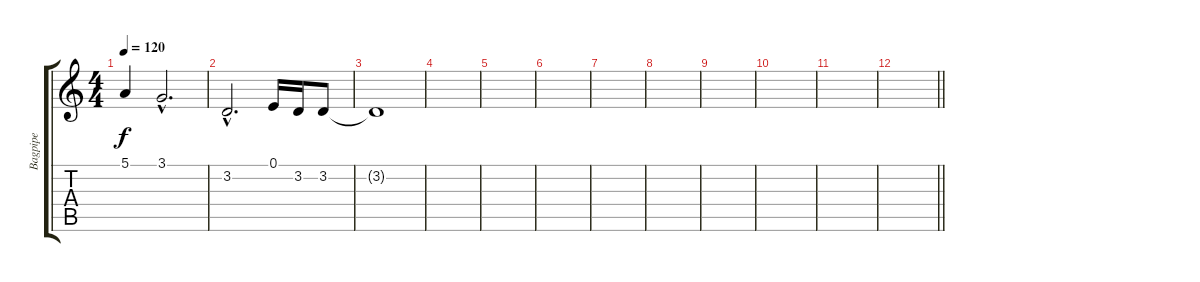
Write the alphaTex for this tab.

\track ("Bagpipe" "Bagpipe") {instrument bagpipe}
\staff {score tabs}
\tuning (E4 B3 G3 D3 A2 E2) {hide}
\ts (4 4)
\tempo 120
\clef g2
\ks c
5.1.4{dy f} 3.1{hac}.2{d} |
3.2{hac}.2{d} 0.1.16 3.2.16 3.2.8 |
3.2{t}.1 |
|
|
|
|
|
|
|
|
\barLineRight lightlight
